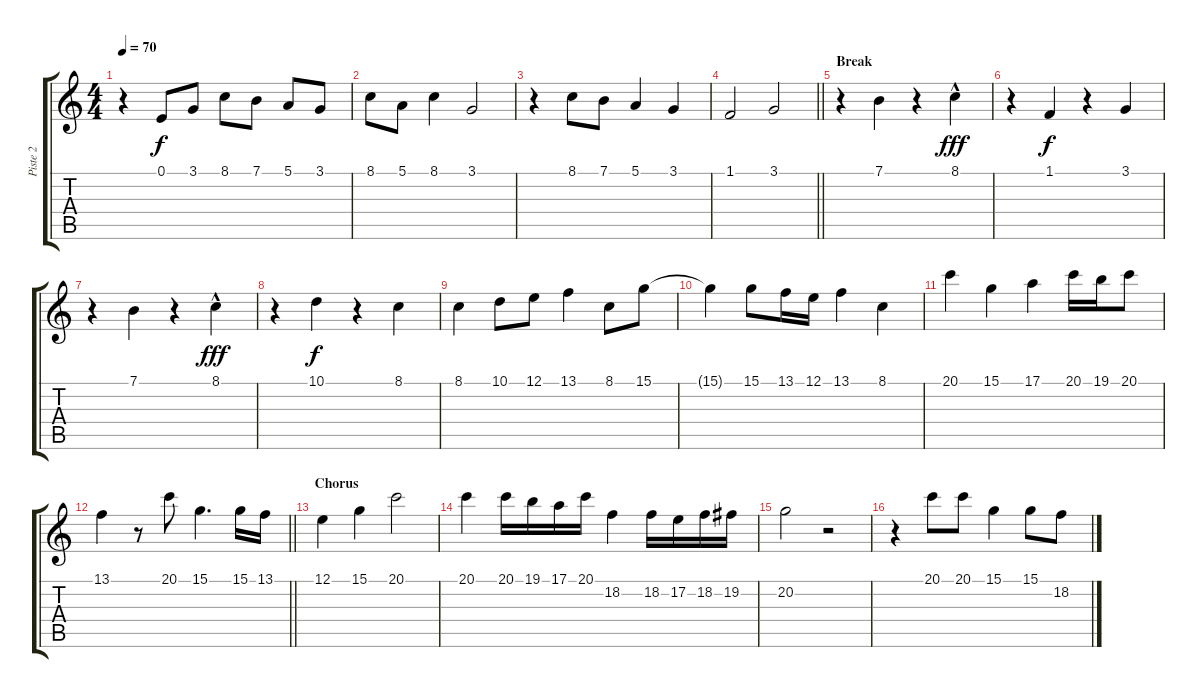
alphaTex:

\track ("Piste 2" "Piste 2") {instrument flute}
\staff {score tabs}
\tuning (E4 B3 G3 D3 A2 E2) {hide}
\ts (4 4)
\tempo 70
\clef g2
\ks c
r.4{dy f} 0.1.8 3.1.8 8.1.8 7.1.8 5.1.8 3.1.8 |
8.1.8 5.1.8 8.1.4 3.1.2 |
r.4 8.1.8 7.1.8 5.1.4 3.1.4 |
\barLineRight lightlight
1.1.2 3.1.2 |
\section ("" "Break")
r.4 7.1.4 r.4 8.1{hac}.4{dy fff} |
r.4 1.1.4{dy f} r.4 3.1.4 |
r.4 7.1.4 r.4 8.1{hac}.4{dy fff} |
r.4 10.1.4{dy f} r.4 8.1.4 |
8.1.4 10.1.8 12.1.8 13.1.4 8.1.8 15.1.8 |
15.1{t}.4 15.1.8 13.1.16 12.1.16 13.1.4 8.1.4 |
20.1.4 15.1.4 17.1.4 20.1.16 19.1.16 20.1.8 |
\barLineRight lightlight
13.1.4 r.8 20.1.8 15.1.4{d} 15.1.16 13.1.16 |
\section ("" "Chorus")
12.1.4 15.1.4 20.1.2 |
20.1.4 20.1.16 19.1.16 17.1.16 20.1.16 18.2.4 18.2.16 17.2.16 18.2.16 19.2.16 |
20.2.2 r.2 |
r.4 20.1.8 20.1.8 15.1.4 15.1.8 18.2.8
